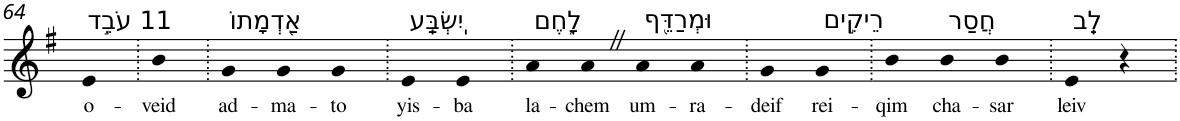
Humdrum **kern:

**kern	**text
*part1	*part1
*staff1	*staff1
*I"Piano	*
*I'Pno	*
!!LO:PB:g=z
*clefG2	*
*k[f#]	*
*G:	*
=64	=64
!LO:TX:a:t=11 עֹבֵ֣ד	!
!	!LO:LY:b
4e	o-
=65.	=65.
!	!LO:LY:b
4b	-veid
=66.	=66.
!LO:TX:a:t=אַ֭דְמָתוֹ	!
!	!LO:LY:b
4g	ad-
!	!LO:LY:b
4g	-ma-
!	!LO:LY:b
4g	-to
=67.	=67.
!LO:TX:a:t=יִֽשְׂבַּֽע	!
!	!LO:LY:b
4e	yis-
!	!LO:LY:b
4e	-ba
=68.	=68.
!LO:TX:a:t=לָ֑חֶם	!
!	!LO:LY:b
4a	la-
!	!LO:LY:b
4aZ	-chem
!LO:TX:a:t=וּמְרַדֵּ֖ף	!
!	!LO:LY:b
4a	um-
!	!LO:LY:b
4a	-ra-
=69.	=69.
!	!LO:LY:b
4g	-deif
!LO:TX:a:t=רֵיקִ֣ים	!
!	!LO:LY:b
4g	rei-
=70.	=70.
!	!LO:LY:b
4b	-qim
!LO:TX:a:t=חֲסַר	!
!	!LO:LY:b
4b	cha-
!	!LO:LY:b
4b	-sar
=71.	=71.
!LO:TX:a:t=לֵֽב	!
!	!LO:LY:b
4e	leiv
4r	.
=.	=.
*-	*-
